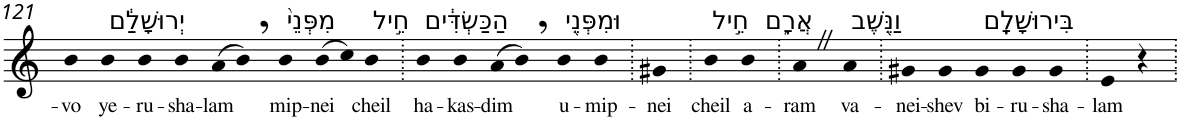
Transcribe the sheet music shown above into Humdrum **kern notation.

**kern	**text
*part1	*part1
*staff1	*staff1
*I"Piano	*
*I'Pno	*
!!LO:PB:g=z
*clefG2	*
*k[]	*
=121	=121
!	!LO:LY:b
4b	-vo
!LO:TX:a:t=יְרוּשָׁלִַ֔ם	!
!	!LO:LY:b
4b	ye-
!	!LO:LY:b
4b	-ru-
!	!LO:LY:b
4b	-sha-
!	!LO:LY:b
(>8a	-lam
8b,)	.
!LO:TX:a:t=מִפְּנֵי֙	!
!	!LO:LY:b
4b	mip-
!	!LO:LY:b
(>8b	-nei
8cc)	.
!LO:TX:a:t=חֵ֣יל	!
!	!LO:LY:b
4b	cheil
=122.	=122.
!LO:TX:a:t=הַכַּשְׂדִּ֔ים	!
!	!LO:LY:b
4b	ha-
!	!LO:LY:b
4b	-kas-
!	!LO:LY:b
(>8a	-dim
8b,)	.
!LO:TX:a:t=וּמִפְּנֵ֖י	!
!	!LO:LY:b
4b	u-
!	!LO:LY:b
4b	-mip-
=123.	=123.
!	!LO:LY:b
4g#X	-nei
=124.	=124.
!LO:TX:a:t=חֵ֣יל	!
!	!LO:LY:b
4b	cheil
!LO:TX:a:t=אֲרָ֑ם	!
!	!LO:LY:b
4b	a-
=125.	=125.
!	!LO:LY:b
4aZ	-ram
!LO:TX:a:t=וַנֵּ֖שֶׁב	!
!	!LO:LY:b
4a	va-
=126.	=126.
!	!LO:LY:b
4g#X	-nei-
!	!LO:LY:b
4g#	-shev
!LO:TX:a:t=בִּירוּשָׁלִָֽם	!
!	!LO:LY:b
4g#	bi-
!	!LO:LY:b
4g#	-ru-
!	!LO:LY:b
4g#	-sha-
=127.	=127.
!	!LO:LY:b
4e	-lam
4r	.
=.	=.
*-	*-
